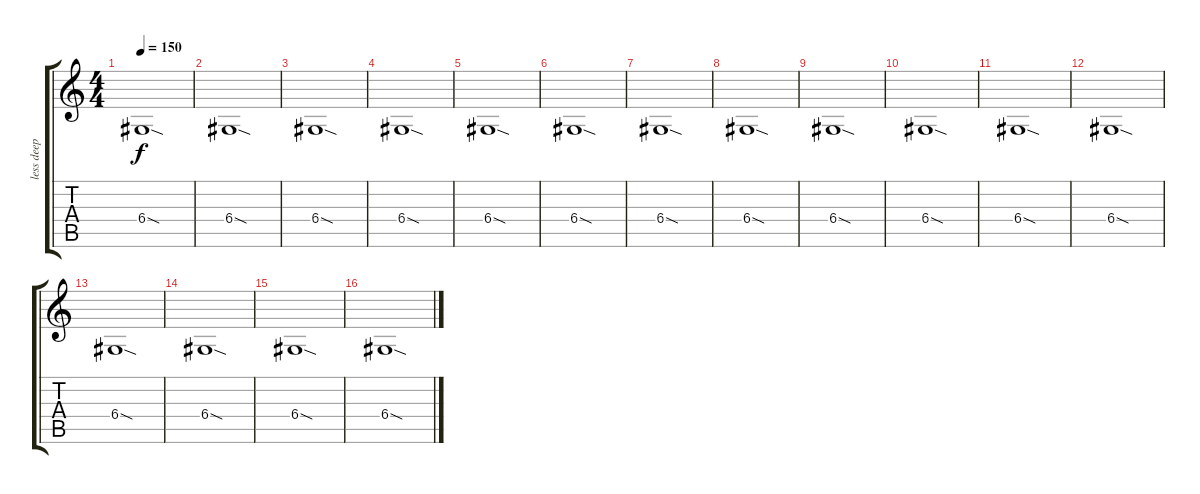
\track ("less deep slide" "less deep ") {instrument lead1square}
\staff {score tabs}
\tuning (E4 B3 G3 D3 A2 E2) {hide}
\ts (4 4)
\tempo 150
\clef g2
\ks c
6.4{sod}.1{dy f} |
6.4{sod}.1 |
6.4{sod}.1 |
6.4{sod}.1 |
6.4{sod}.1 |
6.4{sod}.1 |
6.4{sod}.1 |
6.4{sod}.1 |
6.4{sod}.1 |
6.4{sod}.1 |
6.4{sod}.1 |
6.4{sod}.1 |
6.4{sod}.1 |
6.4{sod}.1 |
6.4{sod}.1 |
6.4{sod}.1
